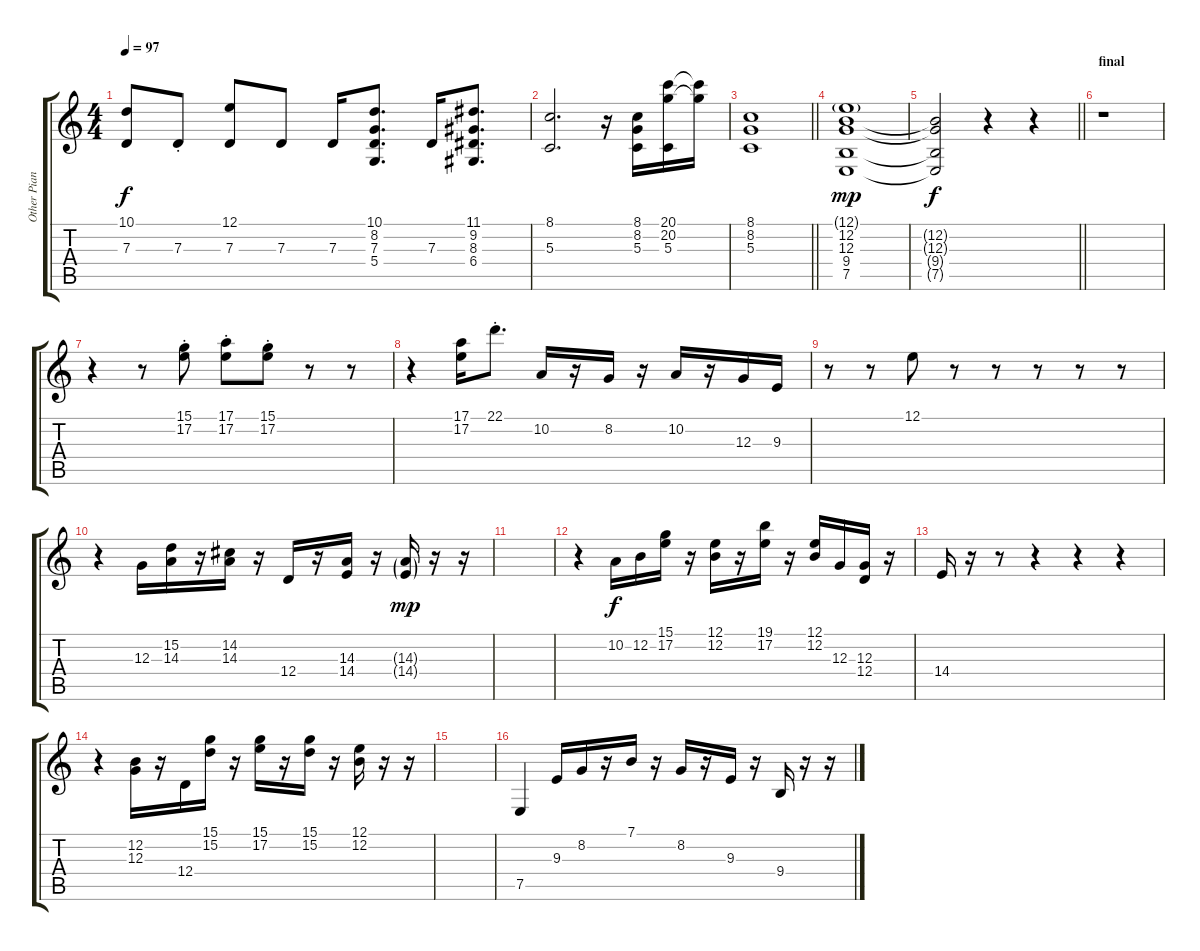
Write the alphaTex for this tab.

\track ("Other Piano" "Other Pian") {instrument electricpiano1}
\staff {score tabs}
\tuning (E4 B3 G3 D3 A2 E2) {hide}
\ts (4 4)
\tempo 97
\clef g2
\ks c
(10.1 7.3).8{dy f} 7.3{st}.8 (12.1 7.3).8 7.3.8 7.3.16 (10.1 8.2 7.3 5.4).8{d} 7.3.16 (11.1 9.2 8.3 6.4).8{d} |
(8.1 5.3).2{d} r.16 (8.1 8.2 5.3).16 (20.1 20.2 5.3).16 (20.1{t} 20.2{t}).16 |
\barLineRight lightlight
(8.1 8.2 5.3).1 |
(12.1{g} 12.2 12.3 9.4 7.5).1{dy mp} |
\barLineRight lightlight
(12.2{t} 12.3{t} 9.4{t} 7.5{t}).2{dy f} r.4 r.4 |
\section ("" "final")
r.1 |
r.4{volume 7} r.8 (15.1{st} 17.2{st}).8 (17.1{st} 17.2{st}).8 (15.1{st} 17.2{st}).8 r.8 r.8 |
r.4 (17.1 17.2).16 22.1{st}.8{d} 10.2.16 r.16 8.2.16 r.16 10.2.16 r.16 12.3.16 9.3.16 |
r.8 r.8 12.1.8 r.8 r.8 r.8 r.8 r.8 |
r.4 12.3.16 (15.2 14.3).16 r.16 (14.2 14.3).16 r.16 12.4.16 r.16 (14.3 14.4).16 r.16 (14.3{g} 14.4{g}).16{dy mp} r.16 r.16 |
|
r.4 10.2.16{dy f} 12.2.16 (15.1 17.2).16 r.16 (12.1 12.2).16 r.16 (19.1 17.2).16 r.16 (12.1 12.2).16 12.3.16 (12.3 12.4).16 r.16 |
14.4.16 r.16 r.8 r.4 r.4 r.4 |
r.4 (12.2 12.3).16 r.16 12.4.16 (15.1 15.2).16 r.16 (15.1 17.2).16 r.16 (15.1 15.2).16 r.16 (12.1 12.2).16 r.16 r.16 |
|
7.5.4 9.3.16 8.2.16 r.16 7.1.16 r.16 8.2.16 r.16 9.3.16 r.16 9.4.16 r.16 r.16
